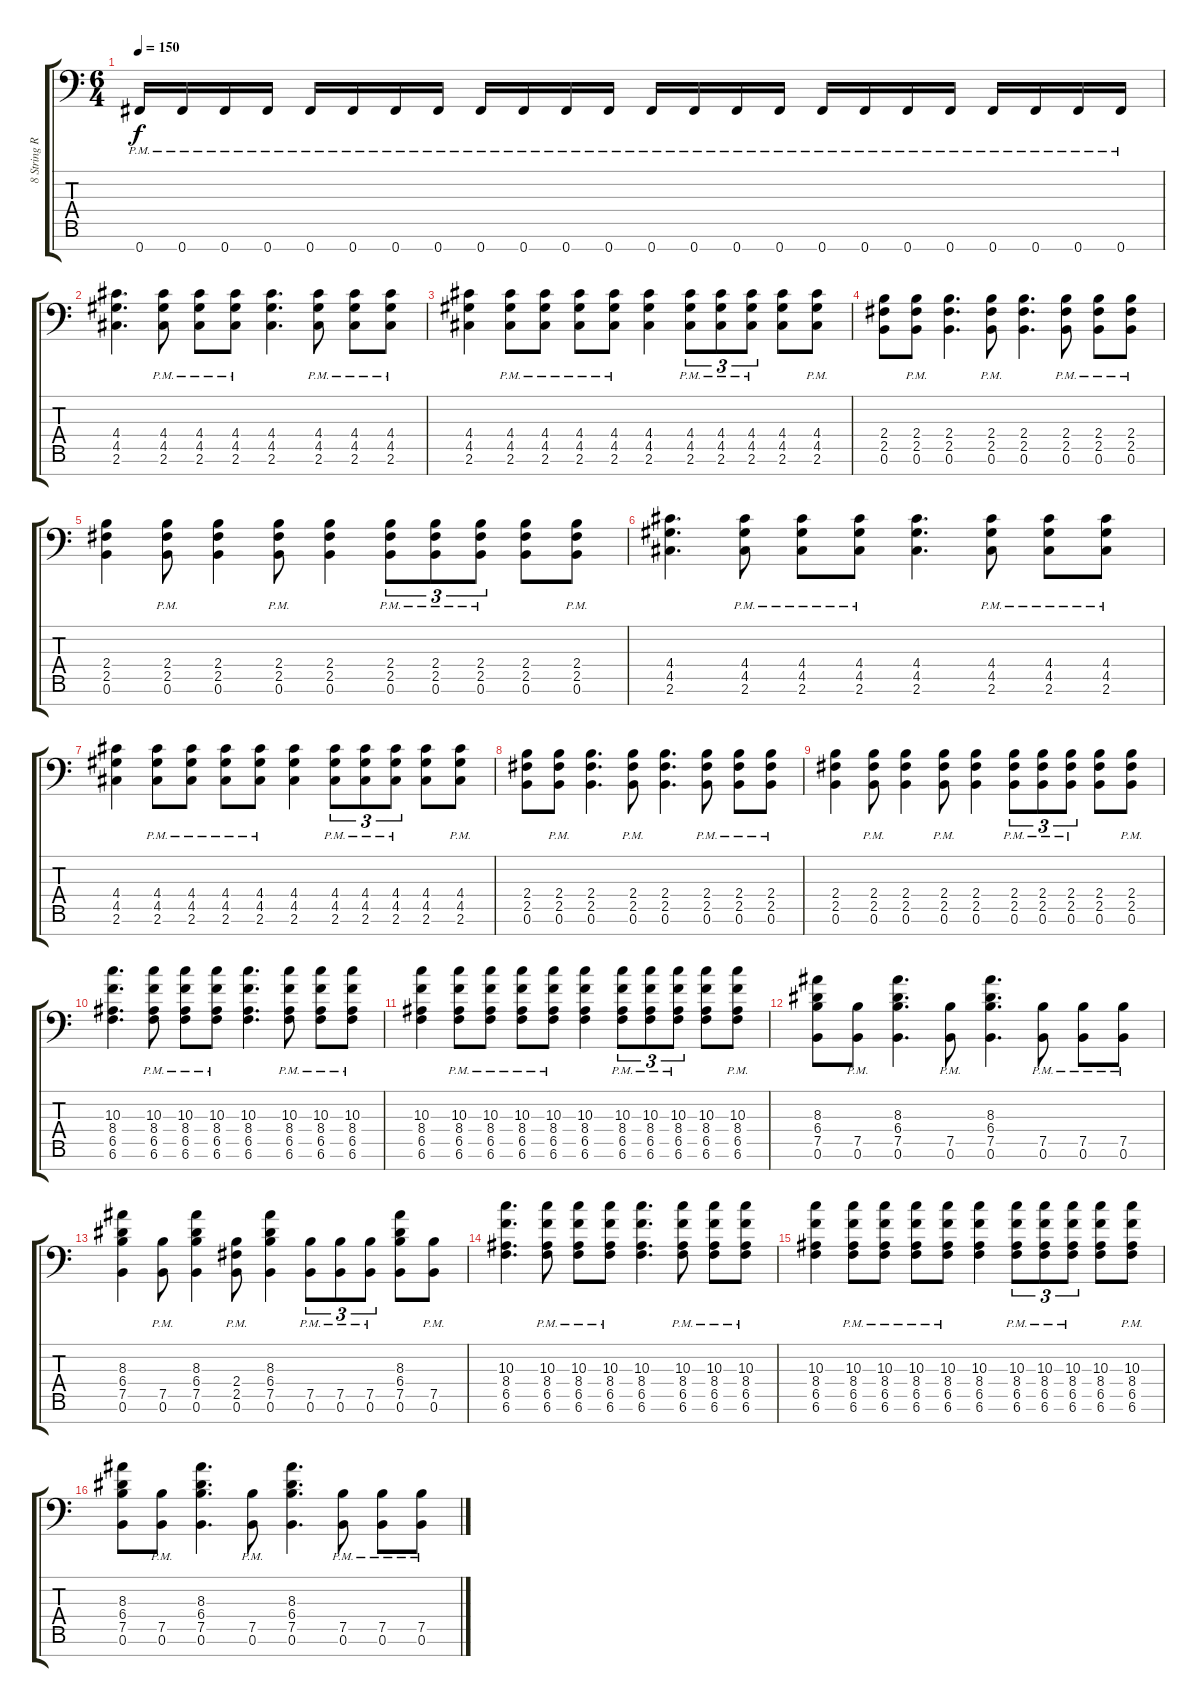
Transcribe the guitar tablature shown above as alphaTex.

\track ("8 String Rhythm R" "8 String R") {instrument overdrivenguitar}
\staff {score tabs}
\tuning (B3 G3 D3 A2 E2 B1 Gb1) {hide}
\ts (6 4)
\tempo 150
\clef f4
\ks c
0.7{pm}.16{dy f} 0.7{pm}.16 0.7{pm}.16 0.7{pm}.16 0.7{pm}.16 0.7{pm}.16 0.7{pm}.16 0.7{pm}.16 0.7{pm}.16 0.7{pm}.16 0.7{pm}.16 0.7{pm}.16 0.7{pm}.16 0.7{pm}.16 0.7{pm}.16 0.7{pm}.16 0.7{pm}.16 0.7{pm}.16 0.7{pm}.16 0.7{pm}.16 0.7{pm}.16 0.7{pm}.16 0.7{pm}.16 0.7{pm}.16 |
(4.4 4.5 2.6).4{d} (4.4{pm} 4.5{pm} 2.6{pm}).8 (4.4{pm} 4.5{pm} 2.6{pm}).8 (4.4{pm} 4.5{pm} 2.6{pm}).8 (4.4 4.5 2.6).4{d} (4.4{pm} 4.5{pm} 2.6{pm}).8 (4.4{pm} 4.5{pm} 2.6{pm}).8 (4.4{pm} 4.5{pm} 2.6{pm}).8 |
(4.4 4.5 2.6).4 (4.4{pm} 4.5{pm} 2.6{pm}).8 (4.4{pm} 4.5{pm} 2.6{pm}).8 (4.4{pm} 4.5{pm} 2.6{pm}).8 (4.4{pm} 4.5{pm} 2.6{pm}).8 (4.4 4.5 2.6).4 (4.4{pm} 4.5{pm} 2.6{pm}).8{tu (3 2)} (4.4{pm} 4.5{pm} 2.6{pm}).8{tu (3 2)} (4.4{pm} 4.5{pm} 2.6{pm}).8{tu (3 2)} (4.4 4.5 2.6).8 (4.4{pm} 4.5{pm} 2.6{pm}).8 |
(2.4 2.5 0.6).8 (2.4{pm} 2.5{pm} 0.6{pm}).8 (2.4 2.5 0.6).4{d} (2.4{pm} 2.5{pm} 0.6{pm}).8 (2.4 2.5 0.6).4{d} (2.4{pm} 2.5{pm} 0.6{pm}).8 (2.4{pm} 2.5{pm} 0.6{pm}).8 (2.4{pm} 2.5{pm} 0.6{pm}).8 |
(2.4 2.5 0.6).4 (2.4{pm} 2.5{pm} 0.6{pm}).8 (2.4 2.5 0.6).4 (2.4{pm} 2.5{pm} 0.6{pm}).8 (2.4 2.5 0.6).4 (2.4{pm} 2.5{pm} 0.6{pm}).8{tu (3 2)} (2.4{pm} 2.5{pm} 0.6{pm}).8{tu (3 2)} (2.4{pm} 2.5{pm} 0.6{pm}).8{tu (3 2)} (2.4 2.5 0.6).8 (2.4{pm} 2.5{pm} 0.6{pm}).8 |
(4.4 4.5 2.6).4{d} (4.4{pm} 4.5{pm} 2.6{pm}).8 (4.4{pm} 4.5{pm} 2.6{pm}).8 (4.4{pm} 4.5{pm} 2.6{pm}).8 (4.4 4.5 2.6).4{d} (4.4{pm} 4.5{pm} 2.6{pm}).8 (4.4{pm} 4.5{pm} 2.6{pm}).8 (4.4{pm} 4.5{pm} 2.6{pm}).8 |
(4.4 4.5 2.6).4 (4.4{pm} 4.5{pm} 2.6{pm}).8 (4.4{pm} 4.5{pm} 2.6{pm}).8 (4.4{pm} 4.5{pm} 2.6{pm}).8 (4.4{pm} 4.5{pm} 2.6{pm}).8 (4.4 4.5 2.6).4 (4.4{pm} 4.5{pm} 2.6{pm}).8{tu (3 2)} (4.4{pm} 4.5{pm} 2.6{pm}).8{tu (3 2)} (4.4{pm} 4.5{pm} 2.6{pm}).8{tu (3 2)} (4.4 4.5 2.6).8 (4.4{pm} 4.5{pm} 2.6{pm}).8 |
(2.4 2.5 0.6).8 (2.4{pm} 2.5{pm} 0.6{pm}).8 (2.4 2.5 0.6).4{d} (2.4{pm} 2.5{pm} 0.6{pm}).8 (2.4 2.5 0.6).4{d} (2.4{pm} 2.5{pm} 0.6{pm}).8 (2.4{pm} 2.5{pm} 0.6{pm}).8 (2.4{pm} 2.5{pm} 0.6{pm}).8 |
(2.4 2.5 0.6).4 (2.4{pm} 2.5{pm} 0.6{pm}).8 (2.4 2.5 0.6).4 (2.4{pm} 2.5{pm} 0.6{pm}).8 (2.4 2.5 0.6).4 (2.4{pm} 2.5{pm} 0.6{pm}).8{tu (3 2)} (2.4{pm} 2.5{pm} 0.6{pm}).8{tu (3 2)} (2.4{pm} 2.5{pm} 0.6{pm}).8{tu (3 2)} (2.4 2.5 0.6).8 (2.4{pm} 2.5{pm} 0.6{pm}).8 |
(10.3 8.4 6.5 6.6).4{d} (10.3{pm} 8.4{pm} 6.5{pm} 6.6{pm}).8 (10.3{pm} 8.4{pm} 6.5{pm} 6.6{pm}).8 (10.3{pm} 8.4{pm} 6.5{pm} 6.6{pm}).8 (10.3 8.4 6.5 6.6).4{d} (10.3{pm} 8.4{pm} 6.5{pm} 6.6{pm}).8 (10.3{pm} 8.4{pm} 6.5{pm} 6.6{pm}).8 (10.3{pm} 8.4{pm} 6.5{pm} 6.6{pm}).8 |
(10.3 8.4 6.5 6.6).4 (10.3{pm} 8.4{pm} 6.5{pm} 6.6{pm}).8 (10.3{pm} 8.4{pm} 6.5{pm} 6.6{pm}).8 (10.3{pm} 8.4{pm} 6.5{pm} 6.6{pm}).8 (10.3{pm} 8.4{pm} 6.5{pm} 6.6{pm}).8 (10.3 8.4 6.5 6.6).4 (10.3{pm} 8.4{pm} 6.5{pm} 6.6{pm}).8{tu (3 2)} (10.3{pm} 8.4{pm} 6.5{pm} 6.6{pm}).8{tu (3 2)} (10.3{pm} 8.4{pm} 6.5{pm} 6.6{pm}).8{tu (3 2)} (10.3 8.4 6.5 6.6).8 (10.3{pm} 8.4{pm} 6.5{pm} 6.6{pm}).8 |
(8.3 6.4 7.5 0.6).8 (7.5{pm} 0.6{pm}).8 (8.3 6.4 7.5 0.6).4{d} (7.5{pm} 0.6{pm}).8 (8.3 6.4 7.5 0.6).4{d} (7.5{pm} 0.6{pm}).8 (7.5{pm} 0.6{pm}).8 (7.5{pm} 0.6{pm}).8 |
(8.3 6.4 7.5 0.6).4 (7.5{pm} 0.6{pm}).8 (8.3 6.4 7.5 0.6).4 (2.4{pm} 2.5{pm} 0.6{pm}).8 (8.3 6.4 7.5 0.6).4 (7.5{pm} 0.6{pm}).8{tu (3 2)} (7.5{pm} 0.6{pm}).8{tu (3 2)} (7.5{pm} 0.6{pm}).8{tu (3 2)} (8.3 6.4 7.5 0.6).8 (7.5{pm} 0.6{pm}).8 |
(10.3 8.4 6.5 6.6).4{d} (10.3{pm} 8.4{pm} 6.5{pm} 6.6{pm}).8 (10.3{pm} 8.4{pm} 6.5{pm} 6.6{pm}).8 (10.3{pm} 8.4{pm} 6.5{pm} 6.6{pm}).8 (10.3 8.4 6.5 6.6).4{d} (10.3{pm} 8.4{pm} 6.5{pm} 6.6{pm}).8 (10.3{pm} 8.4{pm} 6.5{pm} 6.6{pm}).8 (10.3{pm} 8.4{pm} 6.5{pm} 6.6{pm}).8 |
(10.3 8.4 6.5 6.6).4 (10.3{pm} 8.4{pm} 6.5{pm} 6.6{pm}).8 (10.3{pm} 8.4{pm} 6.5{pm} 6.6{pm}).8 (10.3{pm} 8.4{pm} 6.5{pm} 6.6{pm}).8 (10.3{pm} 8.4{pm} 6.5{pm} 6.6{pm}).8 (10.3 8.4 6.5 6.6).4 (10.3{pm} 8.4{pm} 6.5{pm} 6.6{pm}).8{tu (3 2)} (10.3{pm} 8.4{pm} 6.5{pm} 6.6{pm}).8{tu (3 2)} (10.3{pm} 8.4{pm} 6.5{pm} 6.6{pm}).8{tu (3 2)} (10.3 8.4 6.5 6.6).8 (10.3{pm} 8.4{pm} 6.5{pm} 6.6{pm}).8 |
(8.3 6.4 7.5 0.6).8 (7.5{pm} 0.6{pm}).8 (8.3 6.4 7.5 0.6).4{d} (7.5{pm} 0.6{pm}).8 (8.3 6.4 7.5 0.6).4{d} (7.5{pm} 0.6{pm}).8 (7.5{pm} 0.6{pm}).8 (7.5{pm} 0.6{pm}).8
